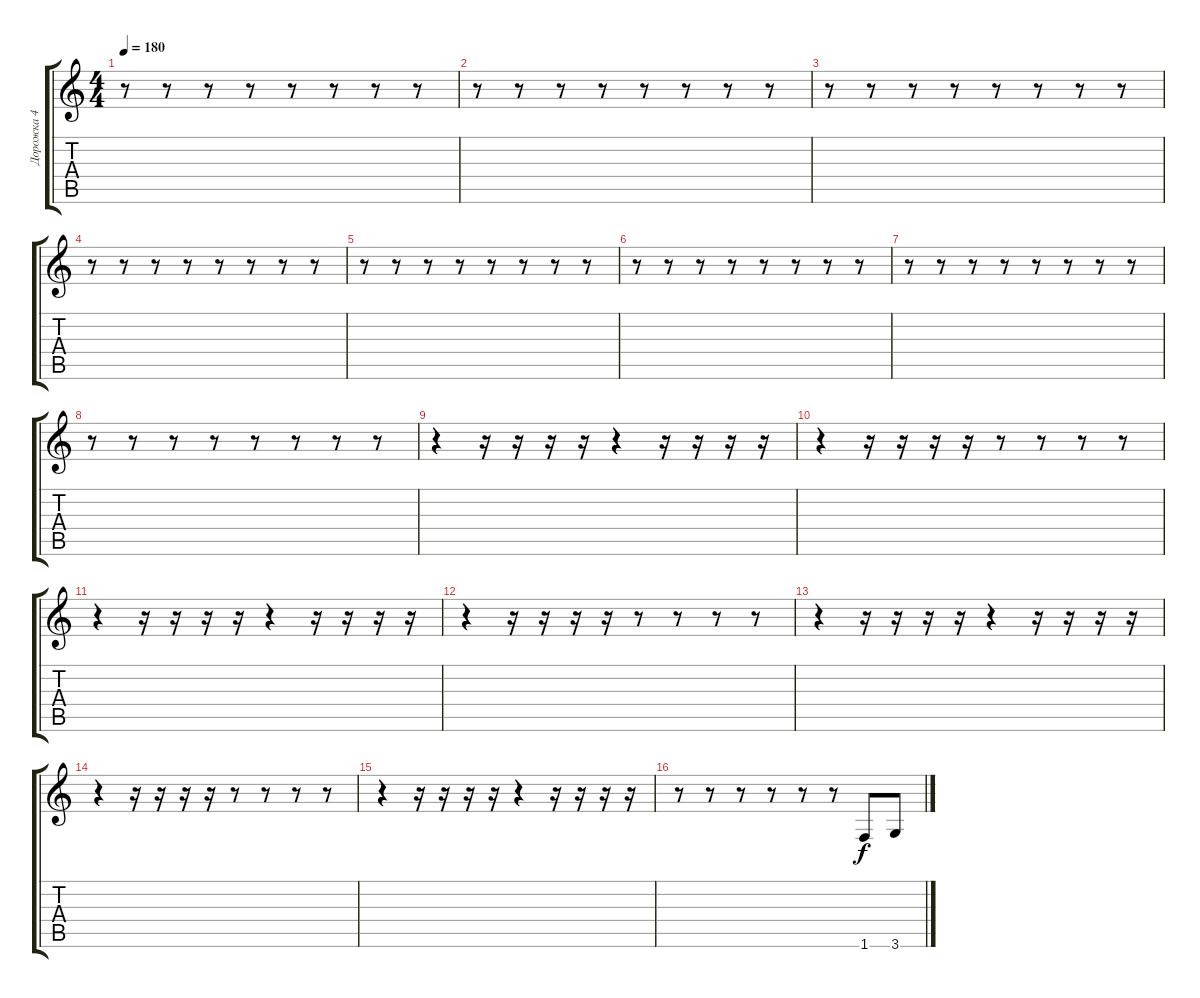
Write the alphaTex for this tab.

\track ("Дорожка 4" "Дорожка 4") {instrument electricbassfinger}
\staff {score tabs}
\tuning (E4 B3 G3 D3 A2 E2) {hide}
\ts (4 4)
\tempo 180
\clef g2
\ks c
r.8{dy f} r.8 r.8 r.8 r.8 r.8 r.8 r.8 |
r.8 r.8 r.8 r.8 r.8 r.8 r.8 r.8 |
r.8 r.8 r.8 r.8 r.8 r.8 r.8 r.8 |
r.8 r.8 r.8 r.8 r.8 r.8 r.8 r.8 |
r.8 r.8 r.8 r.8 r.8 r.8 r.8 r.8 |
r.8 r.8 r.8 r.8 r.8 r.8 r.8 r.8 |
r.8 r.8 r.8 r.8 r.8 r.8 r.8 r.8 |
r.8 r.8 r.8 r.8 r.8 r.8 r.8 r.8 |
r.4 r.16 r.16 r.16 r.16 r.4 r.16 r.16 r.16 r.16 |
r.4 r.16 r.16 r.16 r.16 r.8 r.8 r.8 r.8 |
r.4 r.16 r.16 r.16 r.16 r.4 r.16 r.16 r.16 r.16 |
r.4 r.16 r.16 r.16 r.16 r.8 r.8 r.8 r.8 |
r.4 r.16 r.16 r.16 r.16 r.4 r.16 r.16 r.16 r.16 |
r.4 r.16 r.16 r.16 r.16 r.8 r.8 r.8 r.8 |
r.4 r.16 r.16 r.16 r.16 r.4 r.16 r.16 r.16 r.16 |
r.8 r.8 r.8 r.8 r.8 r.8 1.6.8 3.6.8
